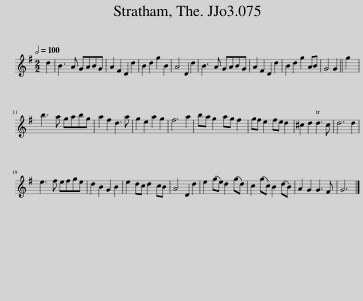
X:1
L:1/8
Q:1/2=100
M:2/2
I:linebreak $
K:G
V:1 treble
V:1
 d2 | B3 A GABG | A2 F2 D2 d2 | B2 d2 g2 B2 | A4 D2 d2 | %5
 B3 A GABG | A2 F2 D2 d2 | B2 d2 g2 AB | G4 G2 || g2 |$ %10
 b3 a gabg | a2 f2 d3 a | g2 e2 a2 g2 | f6 a2 | ba g2 ag f2 | %15
 gf e2 fe d2 | ^c2 d2 d3 c | d6 d2 |$ e3 f efge | d2 B2 G2 B2 | %20
 e2 dc d2 cB | A4 D2 d2 | e2 (ge) d2 (gd) | c2 (gc) B2 (dB) | A2 G2 G3 F | %25
 G6 |] %26
